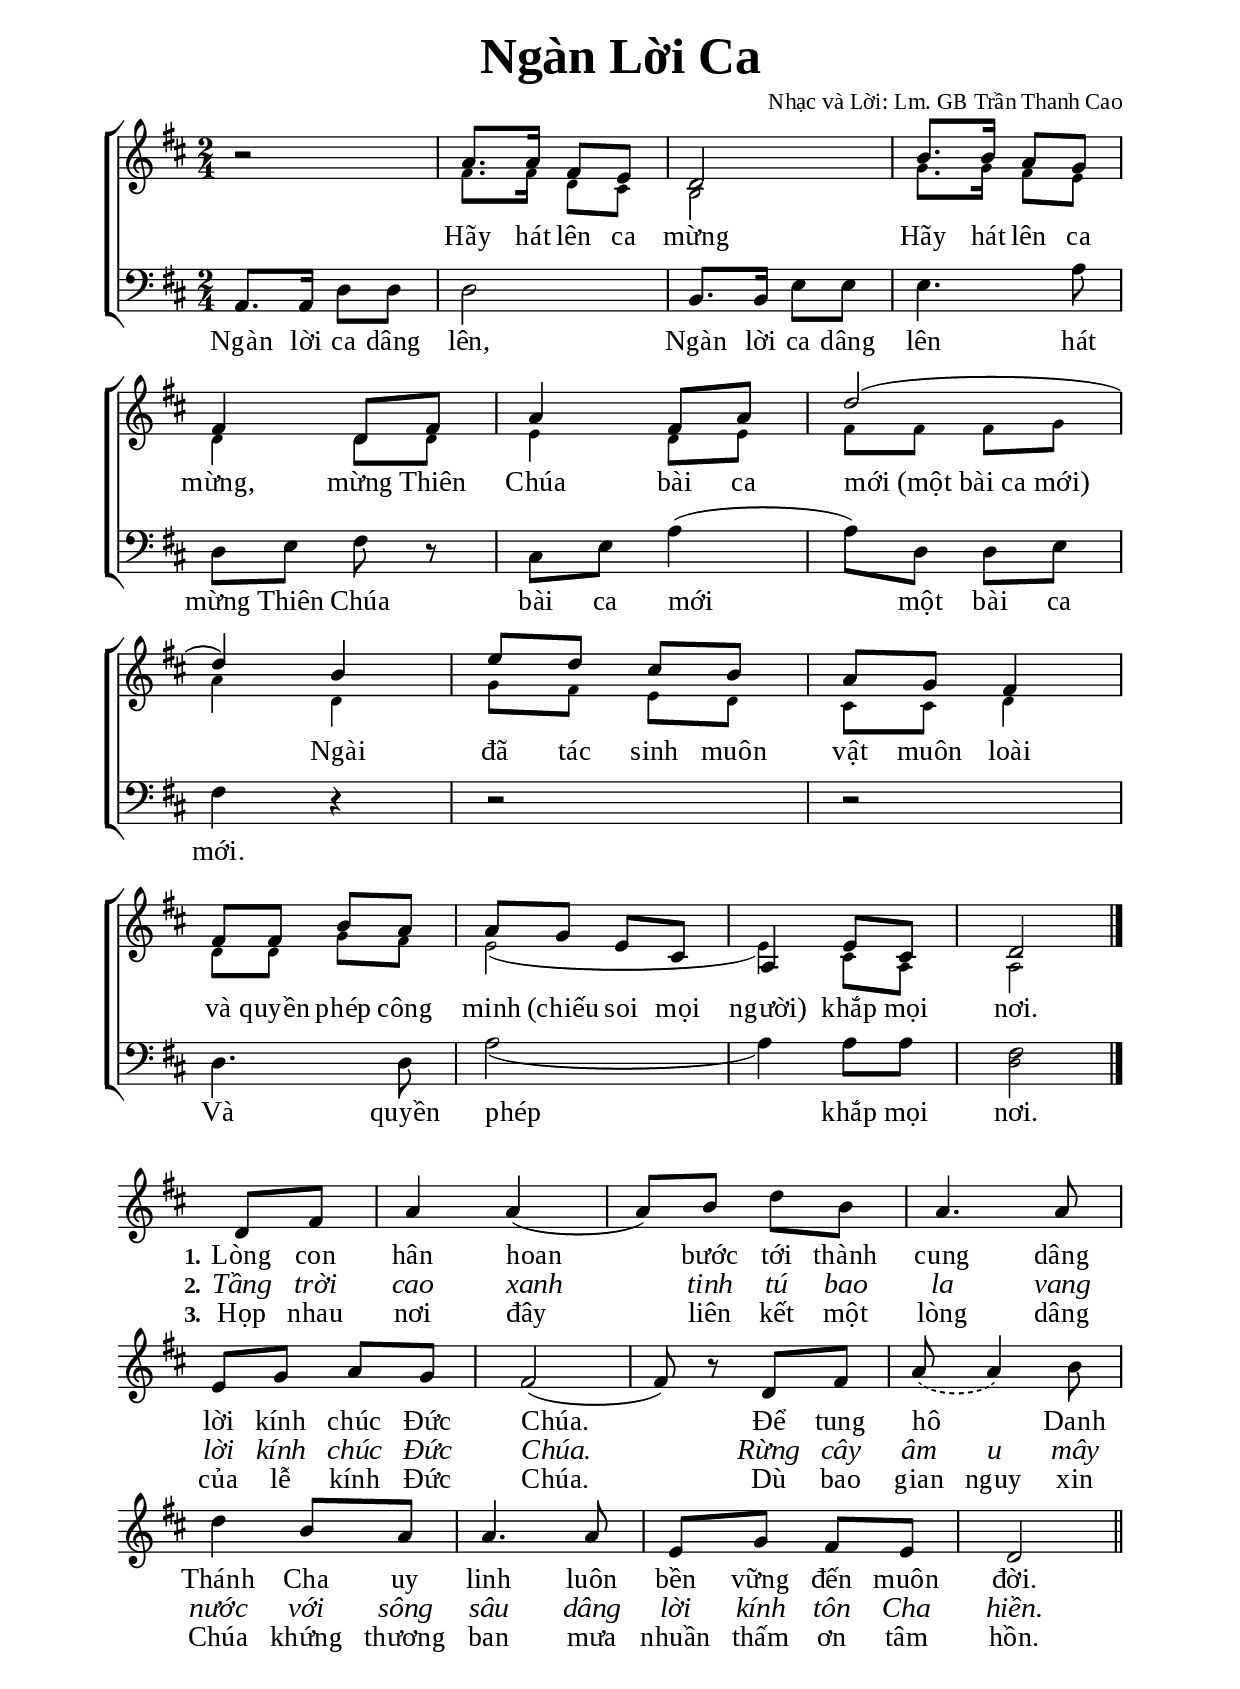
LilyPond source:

% Cài đặt chung
\version "2.22.1"
\include "english.ly"

\header {
  title = \markup { \fontsize #3 "Ngàn Lời Ca" }
  composer = "Nhạc và Lời: Lm. GB Trần Thanh Cao"
  %arranger = " "
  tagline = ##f
}

\paper {
  #(set-paper-size "a4")
  top-margin = 10\mm
  bottom-margin = 10\mm
  left-margin = 20\mm
  right-margin = 20\mm
  indent = #0
  #(define fonts
    (make-pango-font-tree
      "Liberation Serif"
      "Liberation Serif"
      "Liberation Serif"
      (/ 20 20)))
  page-count = #1
}

% Nhạc điệp khúc
nhacDiepKhucSop = \relative c'' {
  r2 |
  a8. a16 fs8 e |
  d2 |
  b'8. b16 a8 g |
  fs4 d8 fs |
  a4 fs8 a |
  d2 ( |
  d4) b |
  e8 d cs b |
  a g fs4 |
  fs8 fs b a |
  a g e cs |
  a4 e'8 cs |
  d2 \bar "|."
}

nhacDiepKhucAlto = \relative c' {
  r2 |
  fs8. fs16 d8 cs |
  b2 |
  g'8. g16 fs8 e |
  d4 d8 d |
  e4 d8 e |
  fs8 
  fs fs g |
  a4 d, |
  g8 fs e d |
  cs cs d4 |
  d8 d g fs |
  e2 ( |
  e4) cs8 a |
  a2
}

nhacDiepKhucBas = \relative c {
  a8. a16 d8 d |
  d2 |
  b8. b16 e8 e |
  e4. a8 |
  d, e fs r |
  cs e a4 ( |
  a8) d, d e |
  fs4 r |
  r2 |
  r2 |
  d4. d8 |
  a'2 _( |
  a4) a8 a |
  <fs \tweak font-size #-2 d>2
}

% Nhạc phiên khúc
nhacPhienKhuc = \relative c' {
  \partial 4 d8 fs |
  a4 a ( |
  a8) b d b |
  a4. a8 |
  e g a g |
  fs2 ( |
  fs8) r d fs |
  \phrasingSlurDashed a8 \(a4\) b8 |
  d4 b8 a |
  a4. a8 |
  e g fs e |
  d2 \bar "||"
}

% Lời điệp khúc
loiDiepKhucSop = \lyricmode {
  Hãy hát lên ca mừng
  Hãy hát lên ca mừng,
  mừng Thiên Chúa bài ca "mới (một bài ca mới)"
  Ngài đã tác sinh muôn vật muôn loài
  và quyền phép công minh
  (chiếu soi mọi người) khắp mọi nơi.
}

loiDiepKhucBas = \lyricmode {
  Ngàn lời ca dâng lên,
  Ngàn lời ca dâng lên
  hát mừng Thiên Chúa bài ca mới
  một bài ca mới.
  Và quyền phép khắp mọi nơi.
}

% Lời phiên khúc
loiPhienKhucMot = \lyricmode {
  \set stanza = #"1."
  Lòng con hân hoan bước tới thành cung dâng lời kính chúc Đức Chúa.
  Để tung hô _ Danh Thánh Cha uy linh luôn bền vững đến muôn đời.
}

loiPhienKhucHai = \lyricmode {
  \override Lyrics.LyricText.font-shape = #'italic
  \set stanza = #"2."
  Tầng trời cao xanh tinh tú bao la vang lời kính chúc Đức Chúa.
  Rừng cây âm u mây nước với sông sâu dâng lời kính tôn Cha hiền.
}

loiPhienKhucBa = \lyricmode {
  \set stanza = #"3."
  Họp nhau nơi đây liên kết một lòng dâng của lễ kính Đức Chúa.
  Dù bao gian nguy xin Chúa khứng thương ban mưa nhuần thấm ơn tâm hồn.
}

% Dàn trang
\score {
  \new ChoirStaff <<
    \new Staff \with {
        \consists "Merge_rests_engraver"
        %\magnifyStaff #(magstep +1)
      }
      <<
        \clef "treble"
        \new Voice = beSop {
          \voiceOne \key d \major \time 2/4 \nhacDiepKhucSop
        }
        \new Voice = beAlto {
          \override NoteHead.font-size = #-2
          \voiceTwo \key d \major \time 2/4 \nhacDiepKhucAlto
        }
        \new Lyrics \lyricsto beSop \loiDiepKhucSop
    >>
    \new Staff \with {
        \consists "Merge_rests_engraver"
        %\magnifyStaff #(magstep +1)
      }
      <<
        \clef "bass"
        \new Voice = beBas {
          \key d \major \time 2/4 \nhacDiepKhucBas
        }
        \new Lyrics \lyricsto beBas \loiDiepKhucBas
    >>
  >>
  \layout {
    \override Lyrics.LyricText.font-size = #+2
    \override Lyrics.LyricSpace.minimum-distance = #0.5
    \override Score.BarNumber.break-visibility = ##(#f #f #f)
    \override Score.SpacingSpanner.uniform-stretching = ##t
  }
}

\score {
  \new ChoirStaff <<
    \new Staff = phienKhuc \with {
        %\magnifyStaff #(magstep +1)
      }
      <<
      \new Voice = beSop {
        \key d \major \time 2/4 \nhacPhienKhuc
      }
    >>
    \new Lyrics \lyricsto beSop \loiPhienKhucMot
    \new Lyrics \lyricsto beSop \loiPhienKhucHai
    \new Lyrics \lyricsto beSop \loiPhienKhucBa
  >>
  \layout {
    \override Staff.TimeSignature.transparent = ##t
    \override Lyrics.LyricText.font-size = #+2
    \override Lyrics.LyricSpace.minimum-distance = #2.0
    \override Score.BarNumber.break-visibility = ##(#f #f #f)
    \override Score.SpacingSpanner.uniform-stretching = ##t
  } 
}
